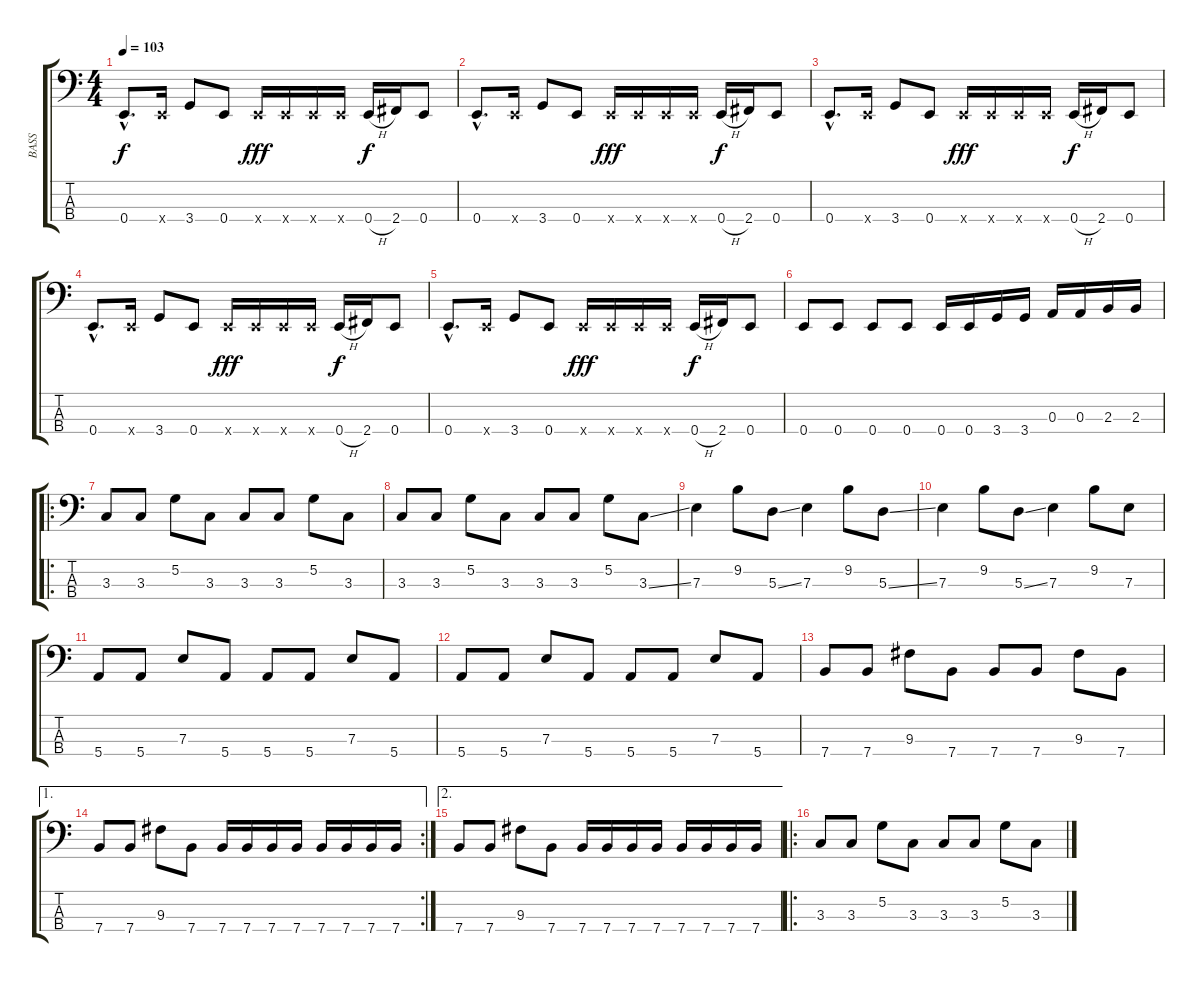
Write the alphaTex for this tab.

\track ("BASS" "BASS") {instrument electricbassfinger}
\staff {score tabs}
\tuning (G2 D2 A1 E1) {hide}
\ts (4 4)
\tempo 103
\clef f4
\ks c
0.4{hac}.8{d dy f} 0.4{x}.16 3.4.8 0.4.8 0.4{x}.16{dy fff} 0.4{x}.16 0.4{x}.16 0.4{x}.16 0.4{h}.16{dy f} 2.4.16 0.4.8 |
0.4{hac}.8{d} 0.4{x}.16 3.4.8 0.4.8 0.4{x}.16{dy fff} 0.4{x}.16 0.4{x}.16 0.4{x}.16 0.4{h}.16{dy f} 2.4.16 0.4.8 |
0.4{hac}.8{d} 0.4{x}.16 3.4.8 0.4.8 0.4{x}.16{dy fff} 0.4{x}.16 0.4{x}.16 0.4{x}.16 0.4{h}.16{dy f} 2.4.16 0.4.8 |
0.4{hac}.8{d} 0.4{x}.16 3.4.8 0.4.8 0.4{x}.16{dy fff} 0.4{x}.16 0.4{x}.16 0.4{x}.16 0.4{h}.16{dy f} 2.4.16 0.4.8 |
0.4{hac}.8{d} 0.4{x}.16 3.4.8 0.4.8 0.4{x}.16{dy fff} 0.4{x}.16 0.4{x}.16 0.4{x}.16 0.4{h}.16{dy f} 2.4.16 0.4.8 |
0.4.8 0.4.8 0.4.8 0.4.8 0.4.16 0.4.16 3.4.16 3.4.16 0.3.16 0.3.16 2.3.16 2.3.16 |
\ro
3.3.8 3.3.8 5.2.8 3.3.8 3.3.8 3.3.8 5.2.8 3.3.8 |
3.3.8 3.3.8 5.2.8 3.3.8 3.3.8 3.3.8 5.2.8 3.3{ss}.8 |
7.3.4 9.2.8 5.3{ss}.8 7.3.4 9.2.8 5.3{ss}.8 |
7.3.4 9.2.8 5.3{ss}.8 7.3.4 9.2.8 7.3.8 |
5.4.8 5.4.8 7.3.8 5.4.8 5.4.8 5.4.8 7.3.8 5.4.8 |
5.4.8 5.4.8 7.3.8 5.4.8 5.4.8 5.4.8 7.3.8 5.4.8 |
7.4.8 7.4.8 9.3.8 7.4.8 7.4.8 7.4.8 9.3.8 7.4.8 |
\ae 1
\rc 2
7.4.8 7.4.8 9.3.8 7.4.8 7.4.16 7.4.16 7.4.16 7.4.16 7.4.16 7.4.16 7.4.16 7.4.16 |
\ae 2
7.4.8 7.4.8 9.3.8 7.4.8 7.4.16 7.4.16 7.4.16 7.4.16 7.4.16 7.4.16 7.4.16 7.4.16 |
\ro
3.3.8 3.3.8 5.2.8 3.3.8 3.3.8 3.3.8 5.2.8 3.3.8
